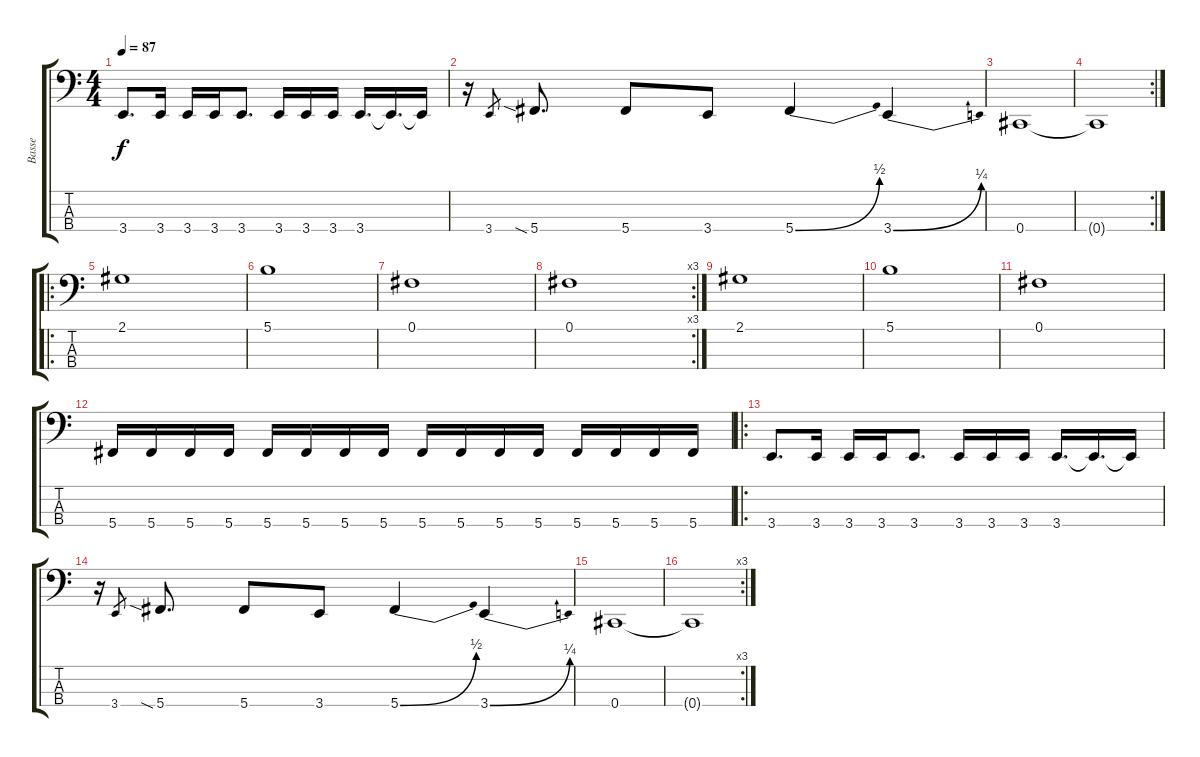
\track ("Basse" "Basse") {instrument electricbassfinger}
\staff {score tabs}
\tuning (Gb2 Db2 Ab1 Db1) {hide}
\ts (4 4)
\tempo 87
\clef f4
\ks c
3.4.8{d dy f} 3.4.16 3.4.16 3.4.16 3.4.8{d} 3.4.16 3.4.16 3.4.16 3.4.16{d} 3.4{t}.16{d} 3.4{t}.16 |
r.16 3.4.8{gr} 5.4{sia}.8{d} 5.4.8 3.4.8 5.4{be (bend 0 0 60 2)}.4 3.4{be (bend 0 0 60 1)}.4 |
0.4.1 |
\rc 2
0.4{t}.1 |
\ro
2.1.1 |
5.1.1 |
0.1.1 |
\rc 3
0.1.1 |
2.1.1 |
5.1.1 |
0.1.1 |
5.4.16 5.4.16 5.4.16 5.4.16 5.4.16 5.4.16 5.4.16 5.4.16 5.4.16 5.4.16 5.4.16 5.4.16 5.4.16 5.4.16 5.4.16 5.4.16 |
\ro
3.4.8{d} 3.4.16 3.4.16 3.4.16 3.4.8{d} 3.4.16 3.4.16 3.4.16 3.4.16{d} 3.4{t}.16{d} 3.4{t}.16 |
r.16 3.4.8{gr} 5.4{sia}.8{d} 5.4.8 3.4.8 5.4{be (bend 0 0 60 2)}.4 3.4{be (bend 0 0 60 1)}.4 |
0.4.1 |
\rc 3
0.4{t}.1
